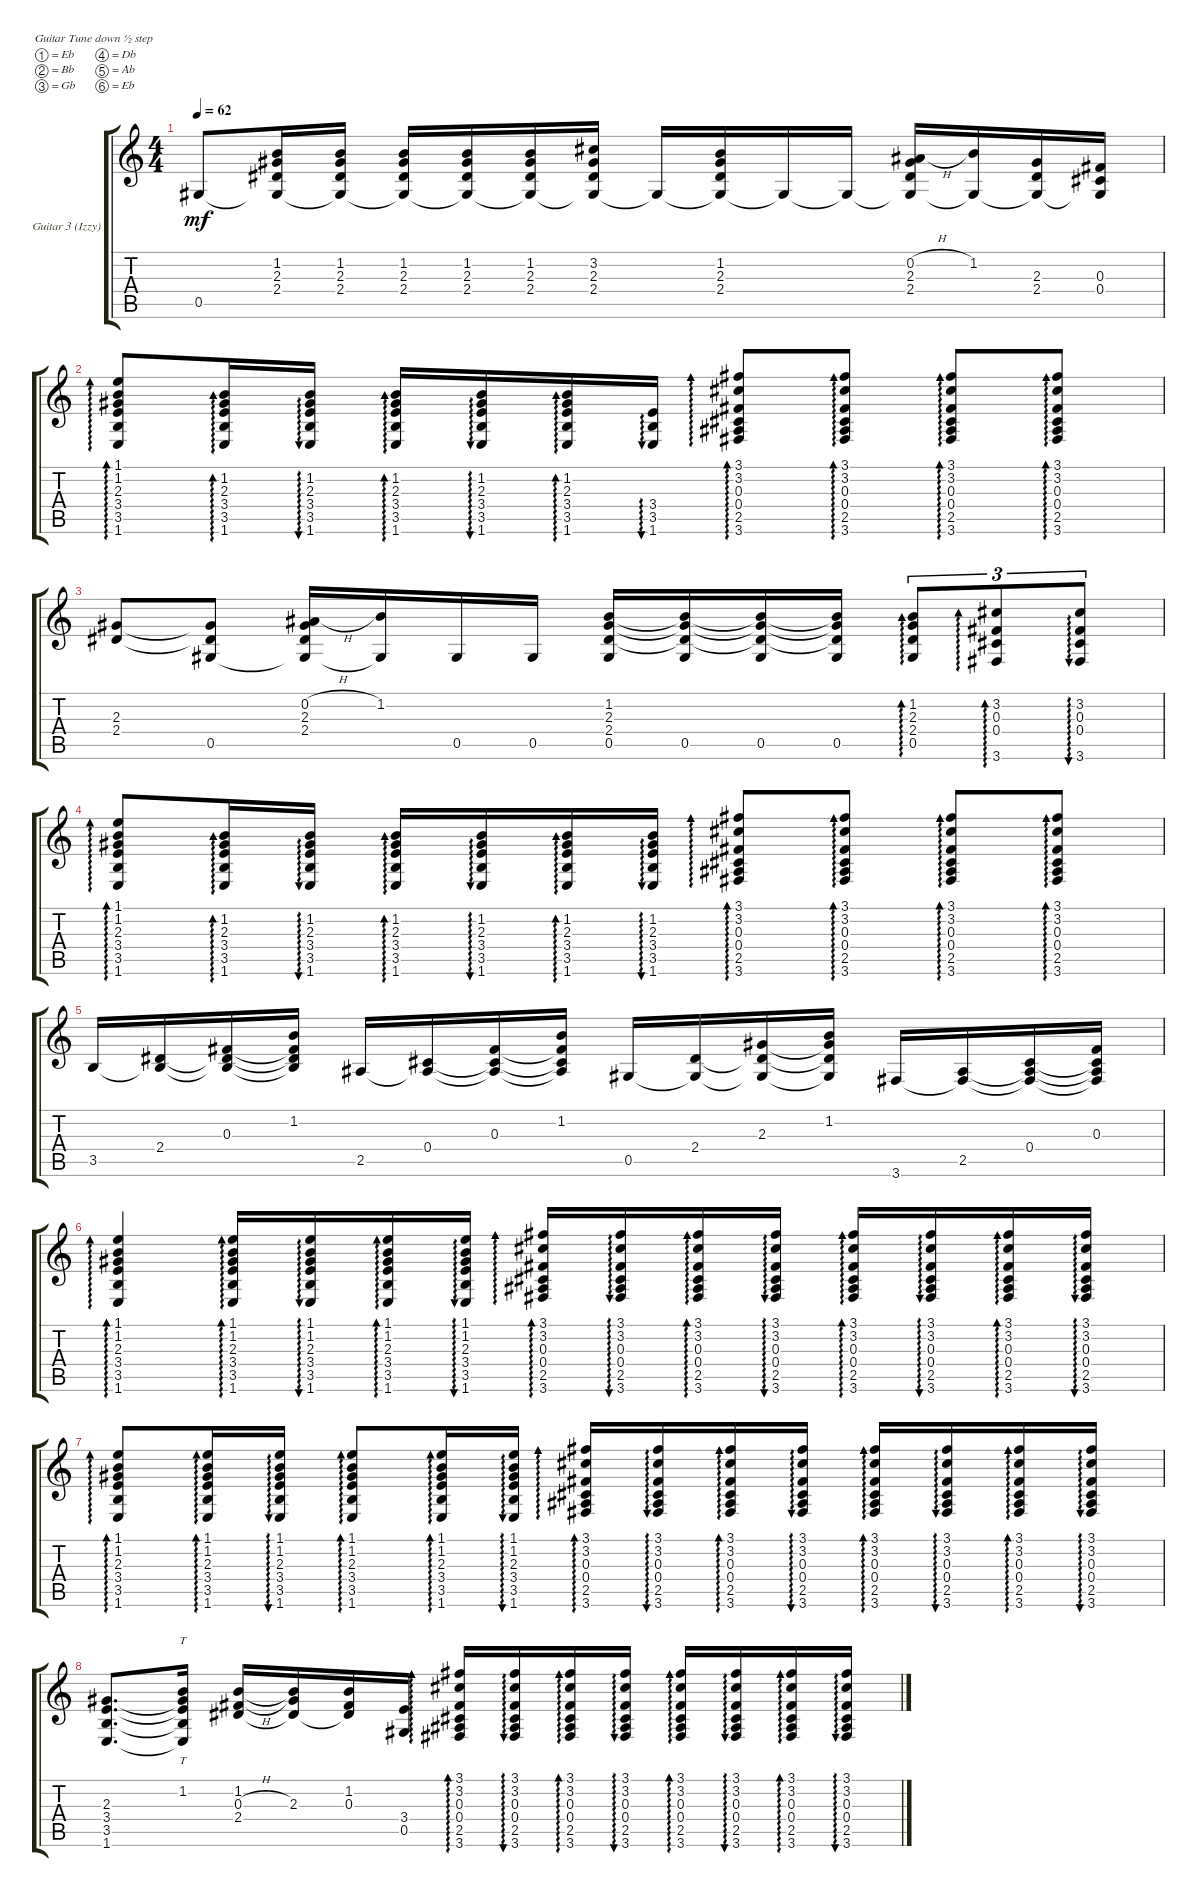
\multiTrackTrackNamePolicy allsystems
\firstSystemTrackNameMode fullname
\firstSystemTrackNameOrientation horizontal
\otherSystemsTrackNameOrientation horizontal
\chordDiagramsInScore
\track ("Guitar 3 (Izzy)" "E-Gt") {multiBarRest instrument electricguitarjazz}
\staff {score tabs}
\tuning (Eb4 Bb3 Gb3 Db3 Ab2 Eb2)
\ts (4 4)
\tempo 62
\clef g2
\ks c
0.5.8{dy mf} (1.2 2.3 2.4 0.5{t}).16 (1.2 2.3 2.4 0.5{t}).16 (1.2 2.3 2.4 0.5{t}).16 (1.2 2.3 2.4 0.5{t}).16 (1.2 2.3 2.4 0.5{t}).16 (3.2 2.3 2.4 0.5{t}).16 0.5{t}.16 (1.2 2.3 2.4 0.5{t}).16 0.5{t}.16 0.5{t}.16 (0.2{h} 2.3 2.4 0.5{t}).16 (1.2 0.5{t}).16 (2.3 2.4 0.5{t}).16 (0.3 0.4 0.5{t}).16 |
(1.1 1.2 2.3 3.4 3.5 1.6).8{ad 0} (1.2 2.3 3.4 3.5 1.6).16{ad 0} (1.2 2.3 3.4 3.5 1.6).16{au 0} (1.2 2.3 3.4 3.5 1.6).16{ad 0} (1.2 2.3 3.4 3.5 1.6).16{au 0} (1.2 2.3 3.4 3.5 1.6).16{ad 0} (3.4 3.5 1.6).16{au 0} (3.1 3.2 0.3 0.4 2.5 3.6).8{ad 0} (3.1 3.2 0.3 0.4 2.5 3.6).8{ad 0} (3.1 3.2 0.3 0.4 2.5 3.6).8{ad 0} (3.1 3.2 0.3 0.4 2.5 3.6).8{ad 0} |
(2.3 2.4).8 (0.5 2.4{t} 2.3{t}).8 (0.2{h} 2.3 2.4 0.5{t}).16 (1.2 0.5{t}).16 0.5.16 0.5.16 (1.2 2.3 2.4 0.5).16 (0.5 2.4{t} 2.3{t} 1.2{t}).16 (0.5 2.4{t} 2.3{t} 1.2{t}).16 (0.5 2.4{t} 2.3{t} 1.2{t}).16 (1.2 2.3 2.4 0.5).8{tu (3 2) ad 0} (3.2 0.3 0.4 3.6).8{tu (3 2) ad 0} (3.2 0.3 0.4 3.6).8{tu (3 2) au 0} |
(1.1 1.2 2.3 3.4 3.5 1.6).8{ad 0} (1.2 2.3 3.4 3.5 1.6).16{ad 0} (1.2 2.3 3.4 3.5 1.6).16{au 0} (1.2 2.3 3.4 3.5 1.6).16{ad 0} (1.2 2.3 3.4 3.5 1.6).16{au 0} (1.2 2.3 3.4 3.5 1.6).16{ad 0} (1.2 2.3 3.4 3.5 1.6).16{au 0} (3.1 3.2 0.3 0.4 2.5 3.6).8{ad 0} (3.1 3.2 0.3 0.4 2.5 3.6).8{ad 0} (3.1 3.2 0.3 0.4 2.5 3.6).8{ad 0} (3.1 3.2 0.3 0.4 2.5 3.6).8{ad 0} |
3.5.16 (2.4 3.5{t}).16 (0.3 3.5{t} 2.4{t}).16 (1.2 3.5{t} 2.4{t} 0.3{t}).16 2.5.16 (0.4 2.5{t}).16 (0.3 0.4{t} 2.5{t}).16 (1.2 0.3{t} 0.4{t} 2.5{t}).16 0.5.16 (2.4 0.5{t}).16 (2.3 0.5{t} 2.4{t}).16 (1.2 0.5{t} 2.4{t} 2.3{t}).16 3.6.16 (2.5 3.6{t}).16 (0.4 2.5{t} 3.6{t}).16 (0.3 0.4{t} 2.5{t} 3.6{t}).16 |
(1.1 1.2 2.3 3.4 3.5 1.6).4{ad 0} (1.1 1.2 2.3 3.4 3.5 1.6).16{ad 0} (1.1 1.2 2.3 3.4 3.5 1.6).16{au 0} (1.1 1.2 2.3 3.4 3.5 1.6).16{ad 0} (1.1 1.2 2.3 3.4 3.5 1.6).16{au 0} (3.1 3.2 0.3 0.4 2.5 3.6).16{ad 0} (3.1 3.2 0.3 0.4 2.5 3.6).16{au 0} (3.1 3.2 0.3 0.4 2.5 3.6).16{ad 0} (3.1 3.2 0.3 0.4 2.5 3.6).16{au 0} (3.1 3.2 0.3 0.4 2.5 3.6).16{ad 0} (3.1 3.2 0.3 0.4 2.5 3.6).16{au 0} (3.1 3.2 0.3 0.4 2.5 3.6).16{ad 0} (3.1 3.2 0.3 0.4 2.5 3.6).16{au 0} |
(1.1 1.2 2.3 3.4 3.5 1.6).8{ad 0} (1.1 1.2 2.3 3.4 3.5 1.6).16{ad 0} (1.1 1.2 2.3 3.4 3.5 1.6).16{au 0} (1.1 1.2 2.3 3.4 3.5 1.6).8{ad 0} (1.1 1.2 2.3 3.4 3.5 1.6).16{ad 0} (1.1 1.2 2.3 3.4 3.5 1.6).16{au 0} (3.1 3.2 0.3 0.4 2.5 3.6).16{ad 0} (3.1 3.2 0.3 0.4 2.5 3.6).16{au 0} (3.1 3.2 0.3 0.4 2.5 3.6).16{ad 0} (3.1 3.2 0.3 0.4 2.5 3.6).16{au 0} (3.1 3.2 0.3 0.4 2.5 3.6).16{ad 0} (3.1 3.2 0.3 0.4 2.5 3.6).16{au 0} (3.1 3.2 0.3 0.4 2.5 3.6).16{ad 0} (3.1 3.2 0.3 0.4 2.5 3.6).16{au 0} |
(2.3 3.4 3.5 1.6).8{d} (1.2 1.6{t} 3.5{t} 3.4{t} 2.3{t}).16{tt} (1.2 0.3{h} 2.4).16 (2.3 1.2{t} 2.4{t}).16 (1.2 0.3 2.4{t}).16 (3.4 0.5).16 (3.1 3.2 0.3 0.4 2.5 3.6).16{ad 0} (3.1 3.2 0.3 0.4 2.5 3.6).16{au 0} (3.1 3.2 0.3 0.4 2.5 3.6).16{ad 0} (3.1 3.2 0.3 0.4 2.5 3.6).16{au 0} (3.1 3.2 0.3 0.4 2.5 3.6).16{ad 0} (3.1 3.2 0.3 0.4 2.5 3.6).16{au 0} (3.1 3.2 0.3 0.4 2.5 3.6).16{ad 0} (3.1 3.2 0.3 0.4 2.5 3.6).16{au 0}
